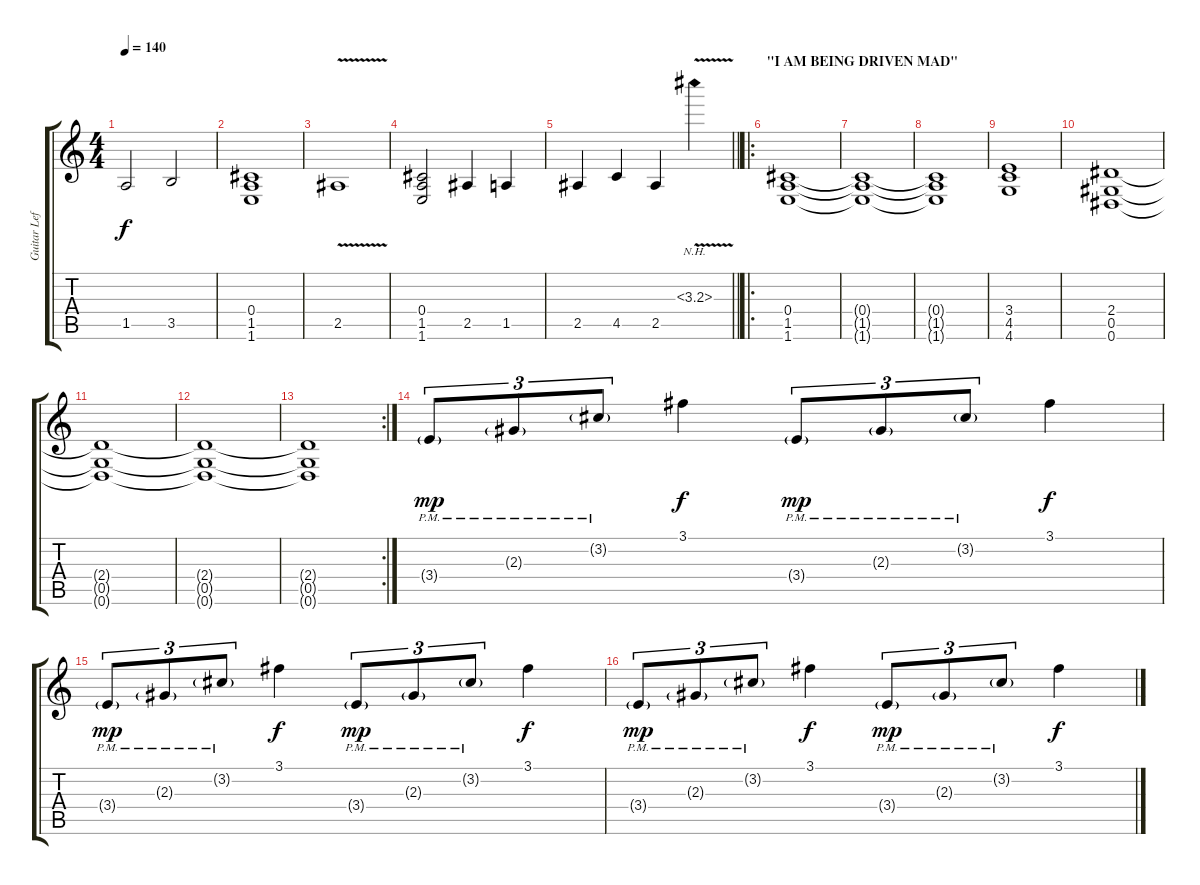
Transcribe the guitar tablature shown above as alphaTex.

\track ("Guitar Left" "Guitar Lef") {instrument distortionguitar}
\staff {score tabs}
\tuning (Eb4 Bb3 Gb3 Db3 Ab2 Eb2) {hide}
\ts (4 4)
\tempo 140
\clef g2
\ks c
1.5.2{dy f} 3.5.2 |
(0.4 1.5 1.6).1 |
2.5{v}.1 |
(0.4 1.5 1.6).2 2.5.4 1.5.4 |
\barLineRight lightlight
2.5.4 4.5.4 2.5.4 3.3{nh v}.4 |
\ro
\section ("" "\"I AM BEING DRIVEN MAD\"")
(0.4 1.5 1.6).1 |
(0.4{t} 1.5{t} 1.6{t}).1 |
(0.4{t} 1.5{t} 1.6{t}).1 |
(3.4 4.5 4.6).1 |
(2.4 0.5 0.6).1 |
(2.4{t} 0.5{t} 0.6{t}).1 |
(2.4{t} 0.5{t} 0.6{t}).1 |
\rc 2
(2.4{t} 0.5{t} 0.6{t}).1 |
3.4{g pm}.8{tu (3 2) dy mp} 2.3{g pm}.8{tu (3 2)} 3.2{g pm}.8{tu (3 2)} 3.1.4{dy f} 3.4{g pm}.8{tu (3 2) dy mp} 2.3{g pm}.8{tu (3 2)} 3.2{g pm}.8{tu (3 2)} 3.1.4{dy f} |
3.4{g pm}.8{tu (3 2) dy mp} 2.3{g pm}.8{tu (3 2)} 3.2{g pm}.8{tu (3 2)} 3.1.4{dy f} 3.4{g pm}.8{tu (3 2) dy mp} 2.3{g pm}.8{tu (3 2)} 3.2{g pm}.8{tu (3 2)} 3.1.4{dy f} |
3.4{g pm}.8{tu (3 2) dy mp} 2.3{g pm}.8{tu (3 2)} 3.2{g pm}.8{tu (3 2)} 3.1.4{dy f} 3.4{g pm}.8{tu (3 2) dy mp} 2.3{g pm}.8{tu (3 2)} 3.2{g pm}.8{tu (3 2)} 3.1.4{dy f}
